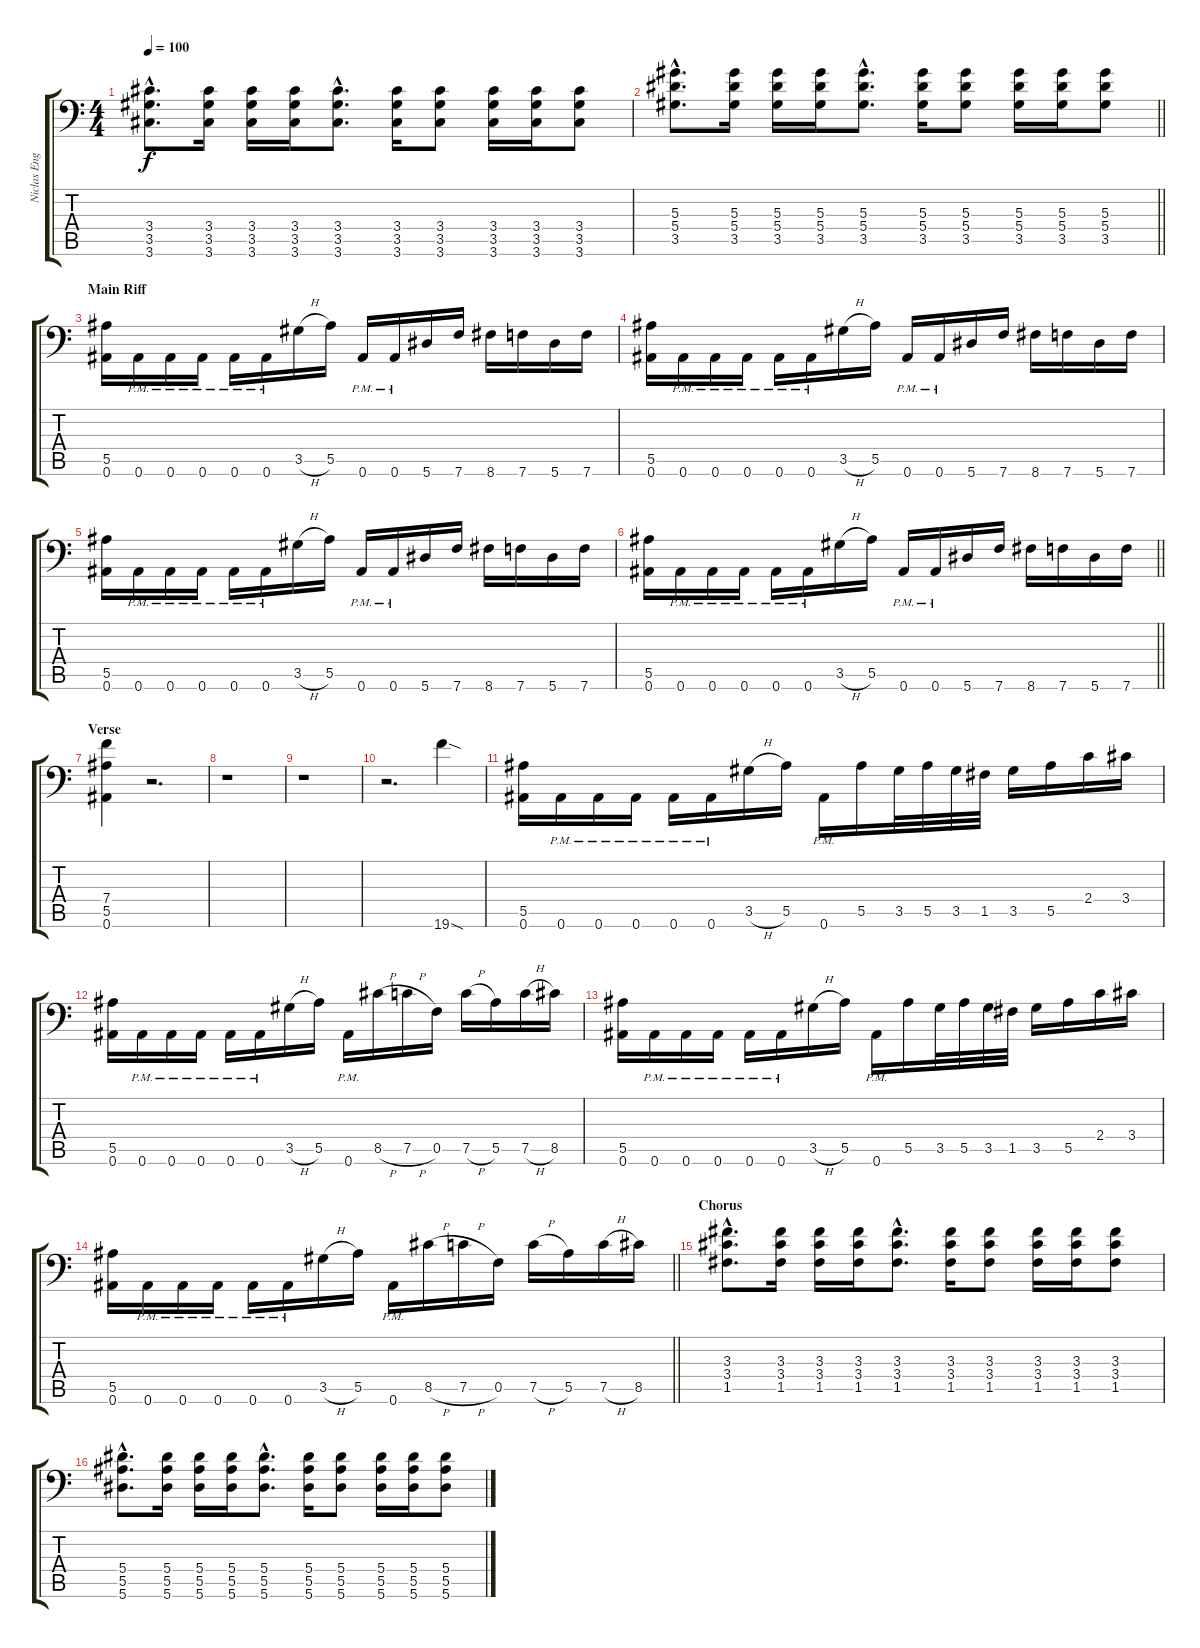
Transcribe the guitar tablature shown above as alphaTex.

\track ("Niclas Engelin" "Niclas Eng") {instrument distortionguitar}
\staff {score tabs}
\tuning (C4 G3 Eb3 Bb2 F2 Bb1) {hide}
\ts (4 4)
\tempo 100
\clef f4
\ks c
(3.4{hac} 3.5{hac} 3.6{hac}).8{d dy f} (3.4 3.5 3.6).16 (3.4 3.5 3.6).16 (3.4 3.5 3.6).16 (3.4{hac} 3.5{hac} 3.6{hac}).8{d} (3.4 3.5 3.6).16 (3.4 3.5 3.6).8 (3.4 3.5 3.6).16 (3.4 3.5 3.6).16 (3.4 3.5 3.6).8 |
\barLineRight lightlight
(5.3{hac} 5.4{hac} 3.5{hac}).8{d} (5.3 5.4 3.5).16 (5.3 5.4 3.5).16 (5.3 5.4 3.5).16 (5.3{hac} 5.4{hac} 3.5{hac}).8{d} (5.3 5.4 3.5).16 (5.3 5.4 3.5).8 (5.3 5.4 3.5).16 (5.3 5.4 3.5).16 (5.3 5.4 3.5).8 |
\section ("" "Main Riff")
(5.5 0.6).16 0.6{pm}.16 0.6{pm}.16 0.6{pm}.16 0.6{pm}.16 0.6{pm}.16 3.5{h}.16 5.5.16 0.6{pm}.16 0.6{pm}.16 5.6.16 7.6.16 8.6.16 7.6.16 5.6.16 7.6.16 |
(5.5 0.6).16 0.6{pm}.16 0.6{pm}.16 0.6{pm}.16 0.6{pm}.16 0.6{pm}.16 3.5{h}.16 5.5.16 0.6{pm}.16 0.6{pm}.16 5.6.16 7.6.16 8.6.16 7.6.16 5.6.16 7.6.16 |
(5.5 0.6).16 0.6{pm}.16 0.6{pm}.16 0.6{pm}.16 0.6{pm}.16 0.6{pm}.16 3.5{h}.16 5.5.16 0.6{pm}.16 0.6{pm}.16 5.6.16 7.6.16 8.6.16 7.6.16 5.6.16 7.6.16 |
\barLineRight lightlight
(5.5 0.6).16 0.6{pm}.16 0.6{pm}.16 0.6{pm}.16 0.6{pm}.16 0.6{pm}.16 3.5{h}.16 5.5.16 0.6{pm}.16 0.6{pm}.16 5.6.16 7.6.16 8.6.16 7.6.16 5.6.16 7.6.16 |
\section ("" "Verse")
(7.4 5.5 0.6).4 r.2{d} |
r.1 |
r.1 |
r.2{d} 19.6{sod}.4 |
(5.5 0.6).16 0.6{pm}.16 0.6{pm}.16 0.6{pm}.16 0.6{pm}.16 0.6{pm}.16 3.5{h}.16 5.5.16 0.6{pm}.16 5.5.16 3.5.32 5.5.32 3.5.32 1.5.32 3.5.16 5.5.16 2.4.16 3.4.16 |
(5.5 0.6).16 0.6{pm}.16 0.6{pm}.16 0.6{pm}.16 0.6{pm}.16 0.6{pm}.16 3.5{h}.16 5.5.16 0.6{pm}.16 8.5{h}.16 7.5{h}.16 0.5.16 7.5{h}.16 5.5.16 7.5{h}.16 8.5.16 |
(5.5 0.6).16 0.6{pm}.16 0.6{pm}.16 0.6{pm}.16 0.6{pm}.16 0.6{pm}.16 3.5{h}.16 5.5.16 0.6{pm}.16 5.5.16 3.5.32 5.5.32 3.5.32 1.5.32 3.5.16 5.5.16 2.4.16 3.4.16 |
\barLineRight lightlight
(5.5 0.6).16 0.6{pm}.16 0.6{pm}.16 0.6{pm}.16 0.6{pm}.16 0.6{pm}.16 3.5{h}.16 5.5.16 0.6{pm}.16 8.5{h}.16 7.5{h}.16 0.5.16 7.5{h}.16 5.5.16 7.5{h}.16 8.5.16 |
\section ("" "Chorus")
(3.3{hac} 3.4{hac} 1.5{hac}).8{d} (3.3 3.4 1.5).16 (3.3 3.4 1.5).16 (3.3 3.4 1.5).16 (3.3{hac} 3.4{hac} 1.5{hac}).8{d} (3.3 3.4 1.5).16 (3.3 3.4 1.5).8 (3.3 3.4 1.5).16 (3.3 3.4 1.5).16 (3.3 3.4 1.5).8 |
(5.4{hac} 5.5{hac} 5.6{hac}).8{d} (5.4 5.5 5.6).16 (5.4 5.5 5.6).16 (5.4 5.5 5.6).16 (5.4{hac} 5.5{hac} 5.6{hac}).8{d} (5.4 5.5 5.6).16 (5.4 5.5 5.6).8 (5.4 5.5 5.6).16 (5.4 5.5 5.6).16 (5.4 5.5 5.6).8
